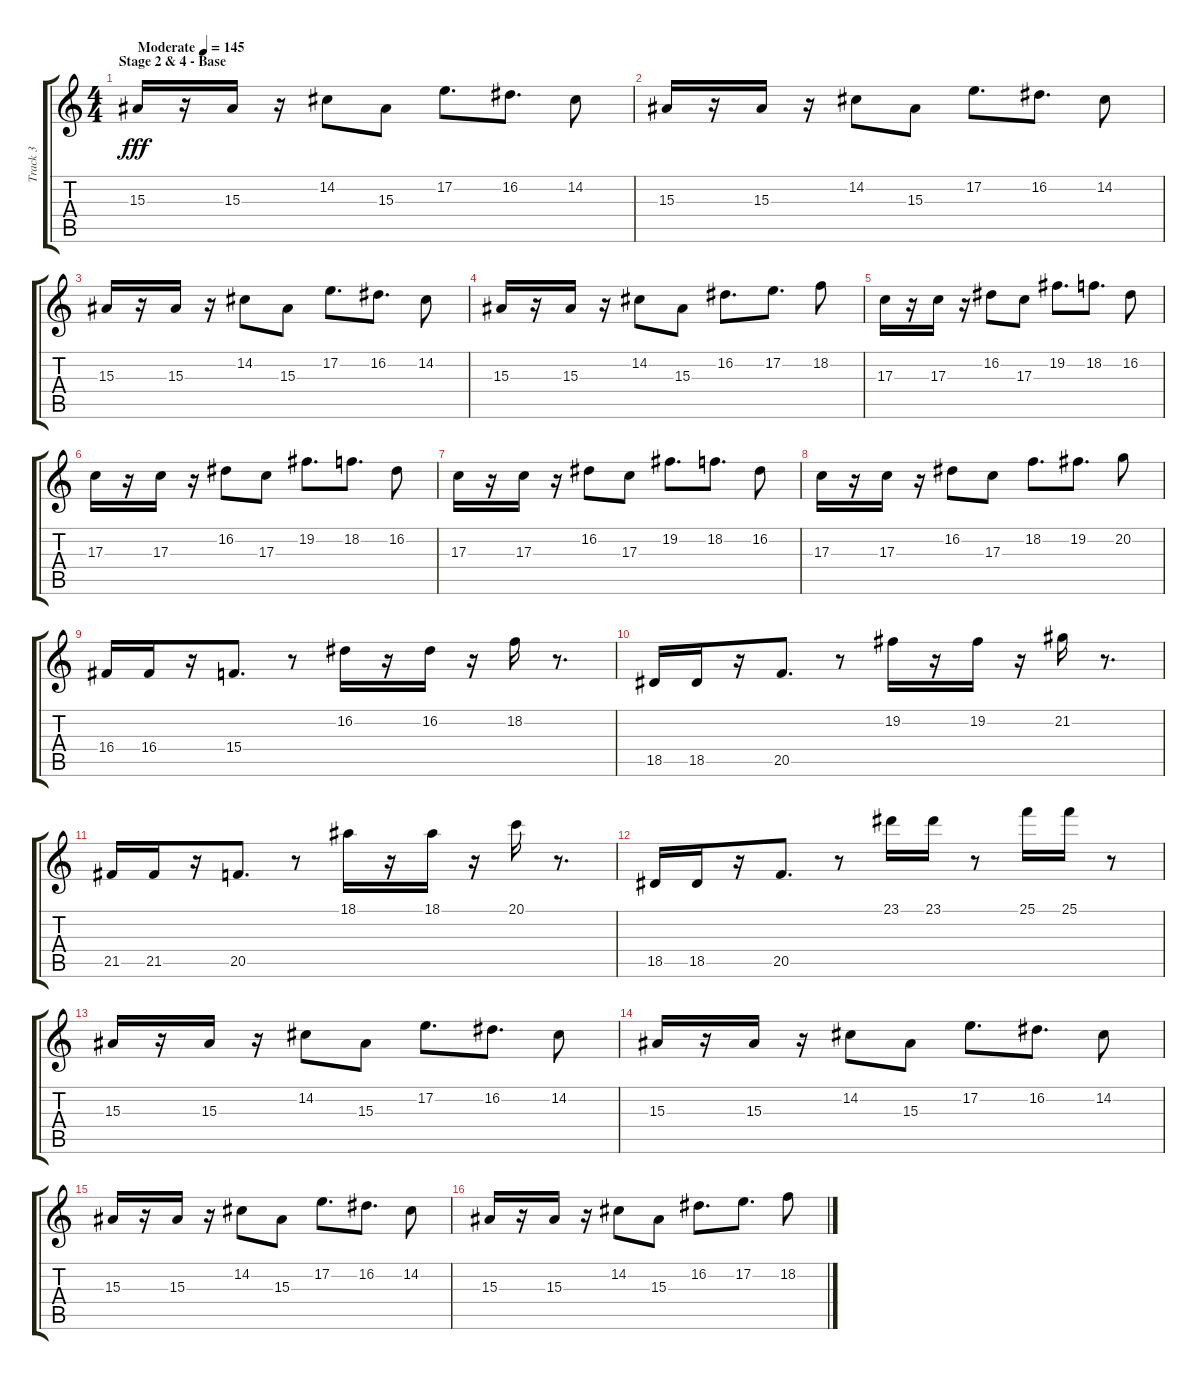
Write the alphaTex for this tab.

\track ("Track 3" "Track 3") {instrument stringensemble1}
\staff {score tabs}
\tuning (E4 B3 G3 D3 A2 E2) {hide}
\ts (4 4)
\section ("" "Stage 2 & 4 - Base")
\tempo (145 "Moderate")
\clef g2
\ks c
15.3.16{dy fff instrument stringensemble1} r.16 15.3.16 r.16 14.2.8 15.3.8 17.2.8{d} 16.2.8{d} 14.2.8 |
15.3.16 r.16 15.3.16 r.16 14.2.8 15.3.8 17.2.8{d} 16.2.8{d} 14.2.8 |
15.3.16 r.16 15.3.16 r.16 14.2.8 15.3.8 17.2.8{d} 16.2.8{d} 14.2.8 |
15.3.16 r.16 15.3.16 r.16 14.2.8 15.3.8 16.2.8{d} 17.2.8{d} 18.2.8 |
17.3.16 r.16 17.3.16 r.16 16.2.8 17.3.8 19.2.8{d} 18.2.8{d} 16.2.8 |
17.3.16 r.16 17.3.16 r.16 16.2.8 17.3.8 19.2.8{d} 18.2.8{d} 16.2.8 |
17.3.16 r.16 17.3.16 r.16 16.2.8 17.3.8 19.2.8{d} 18.2.8{d} 16.2.8 |
17.3.16 r.16 17.3.16 r.16 16.2.8 17.3.8 18.2.8{d} 19.2.8{d} 20.2.8 |
16.4.16 16.4.16 r.16 15.4.8{d} r.8 16.2.16 r.16 16.2.16 r.16 18.2.16 r.8{d} |
18.5.16 18.5.16 r.16 20.5.8{d} r.8 19.2.16 r.16 19.2.16 r.16 21.2.16 r.8{d} |
21.5.16 21.5.16 r.16 20.5.8{d} r.8 18.1.16 r.16 18.1.16 r.16 20.1.16 r.8{d} |
18.5.16 18.5.16 r.16 20.5.8{d} r.8 23.1.16 23.1.16 r.8 25.1.16 25.1.16 r.8 |
15.3.16 r.16 15.3.16 r.16 14.2.8 15.3.8 17.2.8{d} 16.2.8{d} 14.2.8 |
15.3.16 r.16 15.3.16 r.16 14.2.8 15.3.8 17.2.8{d} 16.2.8{d} 14.2.8 |
15.3.16 r.16 15.3.16 r.16 14.2.8 15.3.8 17.2.8{d} 16.2.8{d} 14.2.8 |
15.3.16 r.16 15.3.16 r.16 14.2.8 15.3.8 16.2.8{d} 17.2.8{d} 18.2.8
